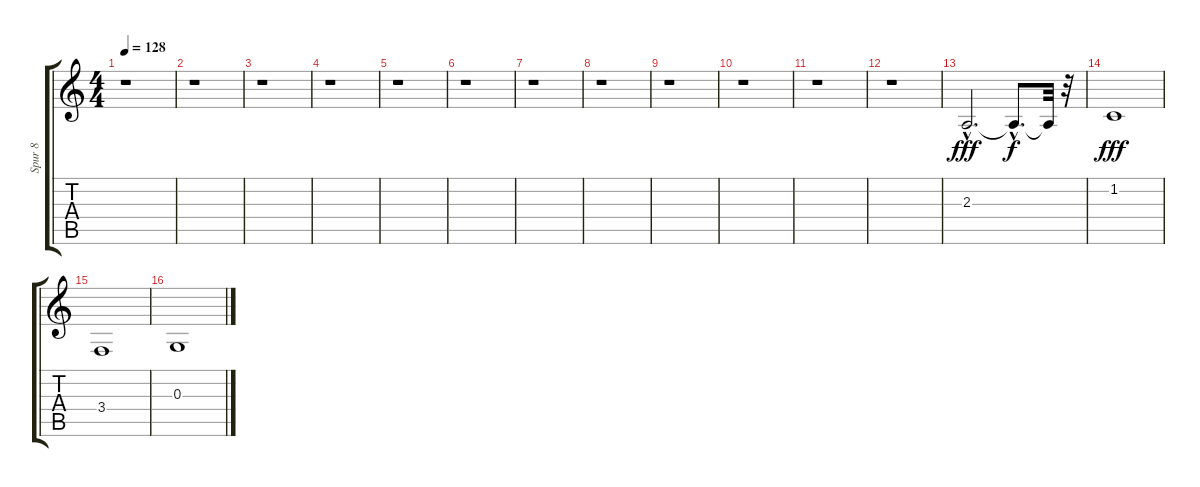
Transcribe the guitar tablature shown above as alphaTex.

\track ("Spur 8" "Spur 8") {instrument stringensemble2}
\staff {score tabs}
\tuning (E4 B3 G3 D3 A2 E2) {hide}
\ts (4 4)
\tempo 128
\clef g2
\ks c
r.1{dy f} |
r.1 |
r.1 |
r.1 |
r.1 |
r.1 |
r.1 |
r.1 |
r.1 |
r.1 |
r.1 |
r.1 |
2.3{hac}.2{d dy fff} 2.3{hac t}.8{d dy f} 2.3{t}.32 r.32 |
1.2.1{dy fff} |
3.4.1 |
0.3.1
